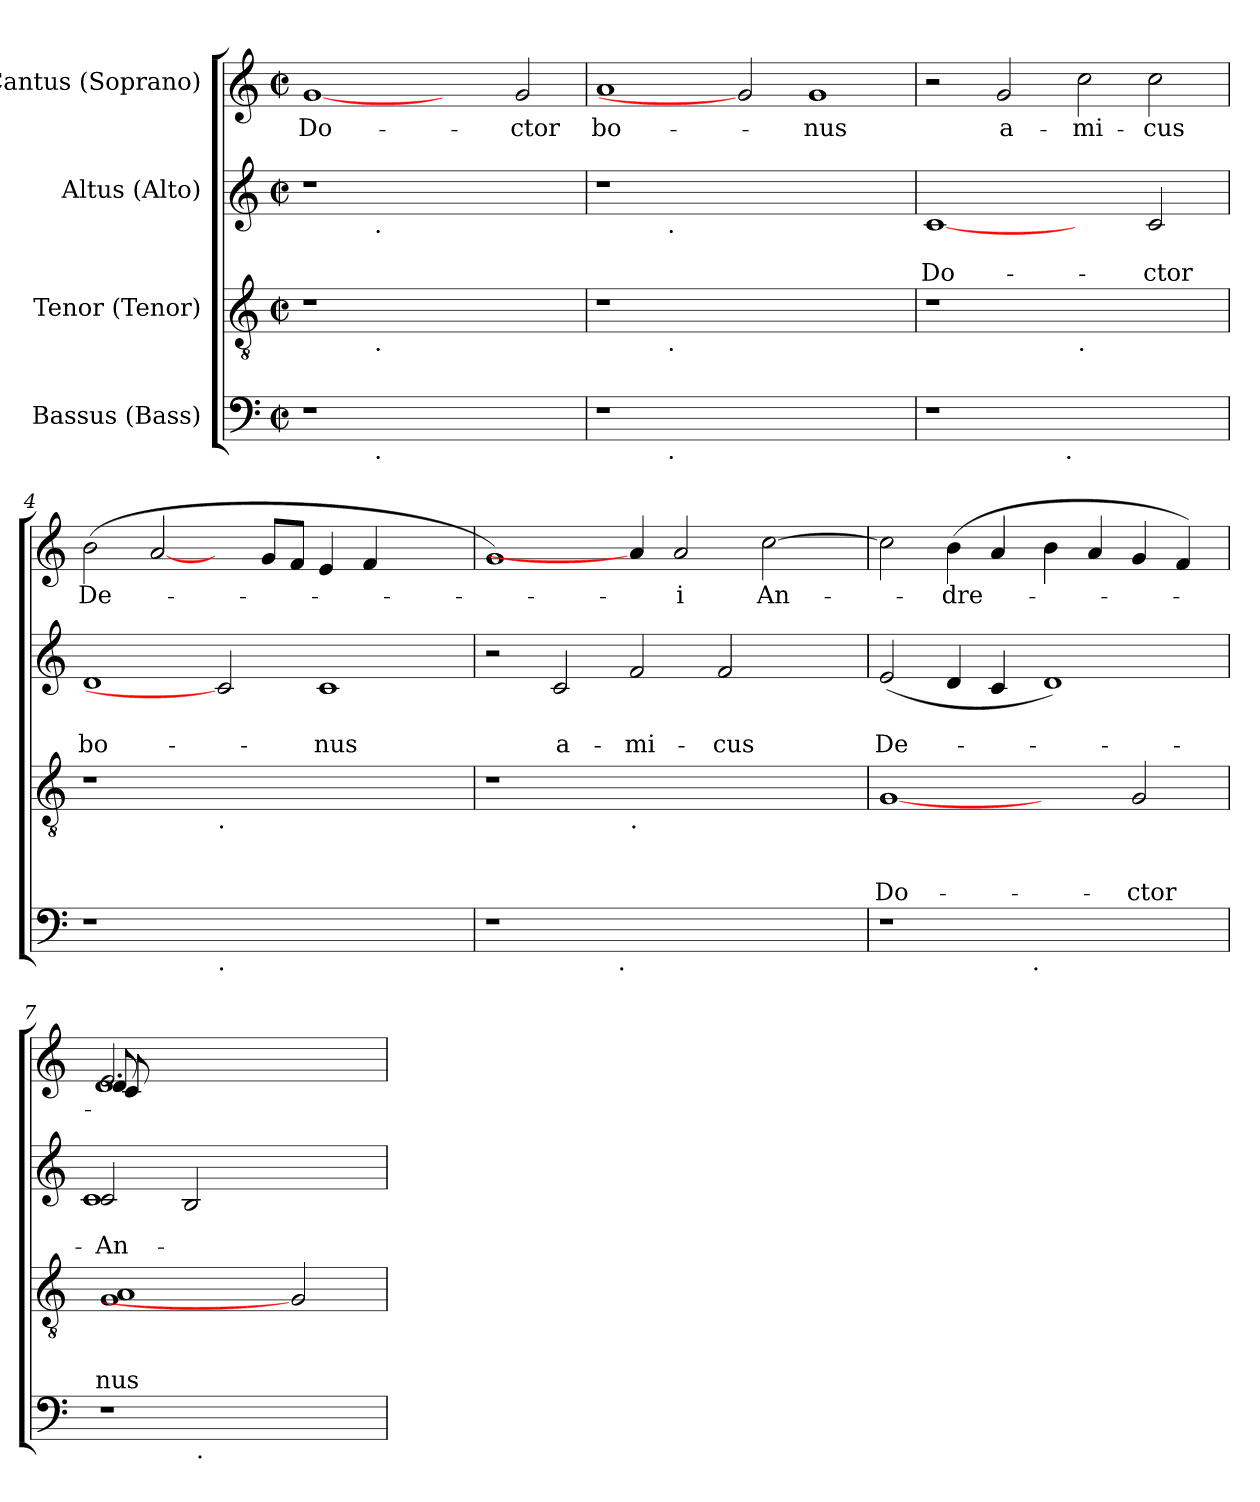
**kern	**kern	**text	**text	**text	**kern	**text	**text	**kern	**text
*part4	*part3	*part3	*part3	*part3	*part2	*part2	*part2	*part1	*part1
*staff4	*staff3	*staff3	*staff3	*staff3	*staff2	*staff2	*staff2	*staff1	*staff1
*I"Bassus (Bass)	*I"Tenor (Tenor)	*	*	*	*I"Altus (Alto)	*	*	*I"Cantus (Soprano)	*
*clefF4	*clefGv2	*	*	*	*clefG2	*	*	*clefG2	*
*k[]	*k[]	*	*	*	*k[]	*	*	*k[]	*
*C:	*C:	*	*	*	*C:	*	*	*C:	*
*M2/2	*M2/2	*	*	*	*M2/2	*	*	*M2/2	*
*met(c|)	*met(c|)	*	*	*	*met(c|)	*	*	*met(c|)	*
=1	=1	=1	=1	=1	=1	=1	=1	=1	=1
!	!	!	!	!	!	!	!	!	!LO:LY:b
*^	*^	*	*	*	*^	*	*	*	*
1r	2ryy	1r	2ryy	.	.	.	1r	2ryy	.	.	[1g	Do-
!	!	!	!	!	!	!	!	!LO:TX:b:t=.	!	!	!	!
!	!	!	!LO:TX:b:t=.	!	!	!	!	!	!	!	!	!
!	!LO:TX:b:t=.	!	!	!	!	!	!	!	!	!	!	!
.	1.ryy	.	1.ryy	.	.	.	.	1.ryy	.	.	.	.
1ryy	.	1ryy	.	.	.	.	1ryy	.	.	.	2ryy	.
!	!	!	!	!	!	!	!	!	!	!	!	!LO:LY:b
.	.	.	.	.	.	.	.	.	.	.	2g/	-ctor
=2	=2	=2	=2	=2	=2	=2	=2	=2	=2	=2	=2	=2
!	!	!	!	!	!	!	!	!	!	!	!	!LO:LY:b
1r	2ryy	1r	2ryy	.	.	.	1r	2ryy	.	.	1a	bo-
!	!	!	!	!	!	!	!	!LO:TX:b:t=.	!	!	!	!
!	!	!	!LO:TX:b:t=.	!	!	!	!	!	!	!	!	!
!	!LO:TX:b:t=.	!	!	!	!	!	!	!	!	!	!	!
.	0ryy	.	0ryy	.	.	.	.	0ryy	.	.	.	.
1.ryy	.	1.ryy	.	.	.	.	1.ryy	.	.	.	2g]	.
!	!	!	!	!	!	!	!	!	!	!	!	!LO:LY:b
.	.	.	.	.	.	.	.	.	.	.	1g	-nus
=3	=3	=3	=3	=3	=3	=3	=3	=3	=3	=3	=3	=3
!	!	!	!	!	!	!	!	!	!	!LO:LY:b	!	!
*	*	*v	*v	*	*	*	*	*	*	*	*	*
*	*	*	*	*	*	*v	*v	*	*	*	*
1r	2ryy	1r	.	.	.	[1c	.	Do-	2r	.
!	!	!	!	!	!	!	!	!	!	!LO:LY:b
.	4...ryy	.	.	.	.	.	.	.	2g/	a-
!	!LO:TX:b:t=.	!	!	!	!	!	!	!	!	!
.	1ryy	.	.	.	.	.	.	.	.	.
!	!	!LO:TX:b:t=.	!	!	!	!	!	!	!	!
!	!	!	!	!	!	!	!	!	!	!LO:LY:b
1ryy	.	1ryy	.	.	.	2ryy	.	.	2cc\	-mi-
!	!	!	!	!	!	!	!	!LO:LY:b	!	!LO:LY:b:rj
.	.	.	.	.	.	2c/	.	-ctor	2cc\	-cus
.	32ryy	.	.	.	.	.	.	.	.	.
=4	=4	=4	=4	=4	=4	=4	=4	=4	=4	=4
!	!	!	!	!	!	!	!	!LO:LY:b	!	!LO:LY:b
*v	*v	*	*	*	*	*	*	*	*	*
1r	1r	.	.	.	1d	.	bo-	(>2b\	De-
.	.	.	.	.	.	.	.	[2a/	.
!	!LO:TX:b:t=.	!	!	!	!	!	!	!	!
!LO:TX:b:t=.	!	!	!	!	!	!	!	!	!
1.ryy	1.ryy	.	.	.	2c]	.	.	4ryy	.
.	.	.	.	.	.	.	.	8g/L	.
.	.	.	.	.	.	.	.	8f/J	.
!	!	!	!	!	!	!	!LO:LY:b	!	!
.	.	.	.	.	1c	.	-nus	4e/	.
.	.	.	.	.	.	.	.	4f/	.
.	.	.	.	.	.	.	.	2ryy	.
=5	=5	=5	=5	=5	=5	=5	=5	=5	=5
*^	*	*	*	*	*	*	*	*	*
1r	2ryy	1r	.	.	.	2r	.	.	1g)	.
!	!	!	!	!	!	!	!	!LO:LY:b	!	!
.	4...ryy	.	.	.	.	2c/	.	a-	.	.
!	!LO:TX:b:t=.	!	!	!	!	!	!	!	!	!
.	1ryy	.	.	.	.	.	.	.	.	.
!	!	!LO:TX:b:t=.	!	!	!	!	!	!	!	!
!	!	!	!	!	!	!	!	!LO:LY:b	!	!
1ryy	.	1ryy	.	.	.	2f/	.	-mi-	4a/]	.
!	!	!	!	!	!	!	!	!	!	!LO:LY:b
.	.	.	.	.	.	.	.	.	2a/	-i
!	!	!	!	!	!	!	!	!LO:LY:b:rj	!	!
.	.	.	.	.	.	2f/	.	-cus	.	.
!	!	!	!	!	!	!	!	!	!	!LO:LY:b
.	.	.	.	.	.	.	.	.	[>2cc\	An-
.	4ryy	.	.	.	.	.	.	.	.	.
4ryy	.	4ryy	.	.	.	4ryy	.	.	.	.
.	32ryy	.	.	.	.	.	.	.	.	.
=6	=6	=6	=6	=6	=6	=6	=6	=6	=6	=6
!	!	!	!	!	!LO:LY:b	!	!	!LO:LY:b	!	!
1r	2ryy	[1G	.	.	Do-	(<2e/	.	De-	2cc\]	.
!	!	!	!	!	!	!	!	!	!	!LO:LY:b
.	4...ryy	.	.	.	.	4d/	.	.	(>4b\	-dre-
.	.	.	.	.	.	4c/	.	.	4a/	.
!	!LO:TX:b:t=.	!	!	!	!	!	!	!	!	!
.	1ryy	.	.	.	.	.	.	.	.	.
1ryy	.	2ryy	.	.	.	1d)	.	.	4b\	.
.	.	.	.	.	.	.	.	.	4a/	.
!	!	!	!	!	!LO:LY:b	!	!	!	!	!
.	.	2G/	.	.	-ctor	.	.	.	4g/	.
.	.	.	.	.	.	.	.	.	4f/)	.
.	32ryy	.	.	.	.	.	.	.	.	.
!!LO:LB:g=z
=7	=7	=7	=7	=7	=7	=7	=7	=7	=7	=7
!	!	!	!	!	!LO:LY:b	!	!	!LO:LY:b	!	!
*	*	*	*	*	*	*^	*	*	*	*
!	!	!	!	!	!	!	!	!	!LO:LY:b	!	!
*	*	*	*	*	*	*	*	*	*	*^	*
*	*	*	*	*	*	*	*	*	*	*	*^	*
*	*	*	*	*	*	*	*	*	*	*	*	*^	*
1r	2ryy	1G 1A	.	.	-nus	2c/	1c	.	An-	(2.e/	8d/	8c/	1d)	.
.	.	.	.	.	.	.	.	.	.	.	2ryy	2ryy	.	.
.	32ryy	.	.	.	.	2B/	.	.	.	.	.	.	.	.
!	!LO:TX:b:t=.	!	!	!	!	!	!	!	!	!	!	!	!	!
.	2ryy	.	.	.	.	.	.	.	.	.	.	.	.	.
.	.	.	.	.	.	.	.	.	.	.	2..ryy	2..ryy	.	.
.	.	.	.	.	.	.	.	.	.	2ryy	.	.	.	.
2ryy	.	2G]	.	.	.	2ryy	2ryy	.	.	.	.	.	2ryy	.
.	4...ryy	.	.	.	.	.	.	.	.	.	.	.	.	.
.	.	.	.	.	.	.	.	.	.	4ryy	.	.	.	.
*	*	*	*	*	*	*v	*v	*	*	*	*	*	*	*
*v	*v	*	*	*	*	*	*	*	*v	*v	*v	*v	*
=	=	=	=	=	=	=	=	=	=
*-	*-	*-	*-	*-	*-	*-	*-	*-	*-
